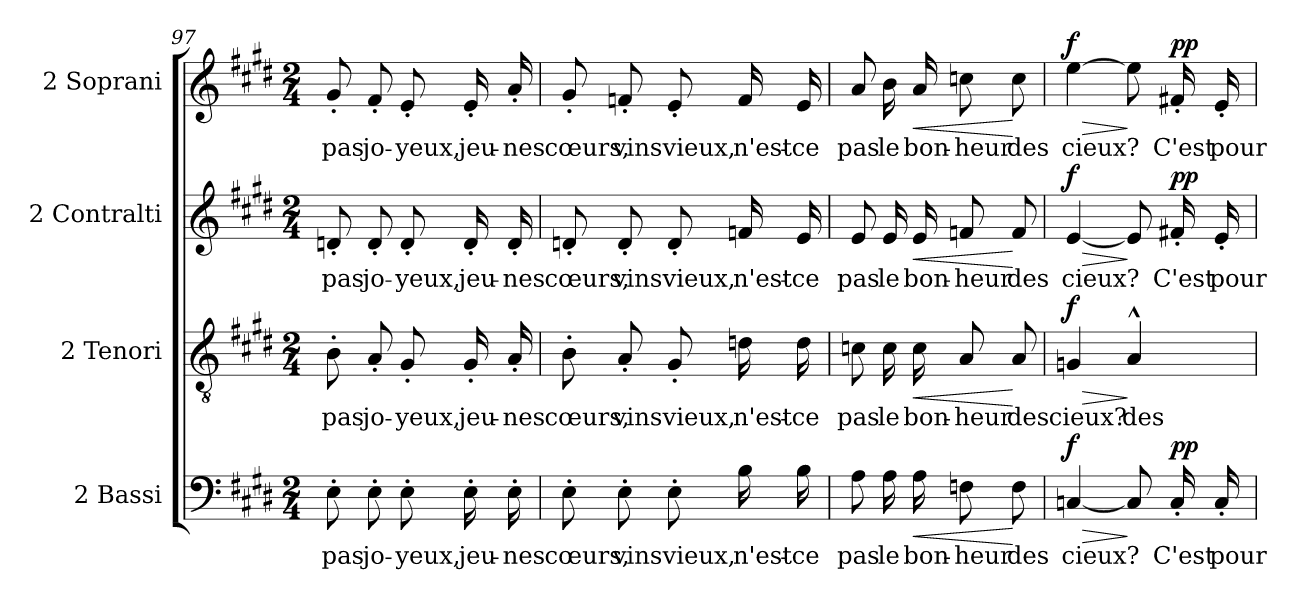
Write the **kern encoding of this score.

**kern	**text	**dynam	**kern	**text	**dynam	**kern	**text	**dynam	**kern	**text	**dynam
*part4	*part4	*part4	*part3	*part3	*part3	*part2	*part2	*part2	*part1	*part1	*part1
*staff4	*staff4	*staff4	*staff3	*staff3	*staff3	*staff2	*staff2	*staff2	*staff1	*staff1	*staff1
*I"2 Bassi	*	*	*I"2 Tenori	*	*	*I"2 Contralti	*	*	*I"2 Soprani	*	*
*I'B.	*	*	*I'T.	*	*	*	*	*	*I'S.	*	*
*clefF4	*	*	*clefGv2	*	*	*clefG2	*	*	*clefG2	*	*
*	*	*	*ITrd7c12	*	*	*	*	*	*	*	*
*k[f#c#g#d#]	*	*	*k[f#c#g#d#]	*	*	*k[f#c#g#d#]	*	*	*k[f#c#g#d#]	*	*
*E:	*	*	*E:	*	*	*E:	*	*	*E:	*	*
*M2/4	*	*	*M2/4	*	*	*M2/4	*	*	*M2/4	*	*
=97	=97	=97	=97	=97	=97	=97	=97	=97	=97	=97	=97
!	!LO:LY:b:color=#000000	!	!	!	!	!	!	!	!	!	!
!	!	!	!	!LO:LY:b:color=#000000	!	!	!	!	!	!	!
!	!	!	!	!	!	!	!LO:LY:b:color=#000000	!	!	!	!
!	!	!	!	!	!	!	!	!	!	!LO:LY:b:color=#000000	!
8E'i\	-pas	.	8BB'i\	-pas	.	8dn'i/	-pas	.	8g#'i/	-pas	.
!	!LO:LY:b:color=#000000	!	!	!	!	!	!	!	!	!	!
!	!	!	!	!LO:LY:b:color=#000000	!	!	!	!	!	!	!
!	!	!	!	!	!	!	!LO:LY:b:color=#000000	!	!	!	!
!	!	!	!	!	!	!	!	!	!	!LO:LY:b:color=#000000	!
8E'i\	jo-	.	8AA'i/	jo-	.	8d'i/	jo-	.	8f#'i/	jo-	.
!	!LO:LY:b:color=#000000	!	!	!	!	!	!	!	!	!	!
!	!	!	!	!LO:LY:b:color=#000000	!	!	!	!	!	!	!
!	!	!	!	!	!	!	!LO:LY:b:color=#000000	!	!	!	!
!	!	!	!	!	!	!	!	!	!	!LO:LY:b:color=#000000	!
8E'i\	-yeux,	.	8GG#'i/	-yeux,	.	8d'i/	-yeux,	.	8e'i/	-yeux,	.
!	!LO:LY:b:color=#000000	!	!	!	!	!	!	!	!	!	!
!	!	!	!	!LO:LY:b:color=#000000	!	!	!	!	!	!	!
!	!	!	!	!	!	!	!LO:LY:b:color=#000000	!	!	!	!
!	!	!	!	!	!	!	!	!	!	!LO:LY:b:color=#000000	!
16E'i\	jeu-	.	16GG#'i/	jeu-	.	16d'i/	jeu-	.	16e'i/	jeu-	.
!	!LO:LY:b:color=#000000	!	!	!	!	!	!	!	!	!	!
!	!	!	!	!LO:LY:b:color=#000000	!	!	!	!	!	!	!
!	!	!	!	!	!	!	!LO:LY:b:color=#000000	!	!	!	!
!	!	!	!	!	!	!	!	!	!	!LO:LY:b:color=#000000	!
16E'i\	-nes	.	16AA'i/	-nes	.	16d'i/	-nes	.	16a'i/	-nes	.
=98	=98	=98	=98	=98	=98	=98	=98	=98	=98	=98	=98
!	!LO:LY:b:color=#000000	!	!	!	!	!	!	!	!	!	!
!	!	!	!	!LO:LY:b:color=#000000	!	!	!	!	!	!	!
!	!	!	!	!	!	!	!LO:LY:b:color=#000000	!	!	!	!
!	!	!	!	!	!	!	!	!	!	!LO:LY:b:color=#000000	!
8E'i\	cœurs,	.	8BB'i\	cœurs,	.	8dn'i/	cœurs,	.	8g#'i/	cœurs,	.
!	!LO:LY:b:color=#000000	!	!	!	!	!	!	!	!	!	!
!	!	!	!	!LO:LY:b:color=#000000	!	!	!	!	!	!	!
!	!	!	!	!	!	!	!LO:LY:b:color=#000000	!	!	!	!
!	!	!	!	!	!	!	!	!	!	!LO:LY:b:color=#000000	!
8E'i\	vins	.	8AA'i/	vins	.	8d'i/	vins	.	8fn'i/	vins	.
!	!LO:LY:b:color=#000000	!	!	!	!	!	!	!	!	!	!
!	!	!	!	!LO:LY:b:color=#000000	!	!	!	!	!	!	!
!	!	!	!	!	!	!	!LO:LY:b:color=#000000	!	!	!	!
!	!	!	!	!	!	!	!	!	!	!LO:LY:b:color=#000000	!
8E'i\	vieux,	.	8GG#'i/	vieux,	.	8d'i/	vieux,	.	8e'i/	vieux,	.
!	!LO:LY:b:color=#000000	!	!	!	!	!	!	!	!	!	!
!	!	!	!	!LO:LY:b:color=#000000	!	!	!	!	!	!	!
!	!	!	!	!	!	!	!LO:LY:b:color=#000000	!	!	!	!
!	!	!	!	!	!	!	!	!	!	!LO:LY:b:color=#000000	!
16Bi\	n'est-	.	16Dni\	n'est-	.	16fni/	n'est-	.	16fi/	n'est-	.
!	!LO:LY:b:color=#000000	!	!	!	!	!	!	!	!	!	!
!	!	!	!	!LO:LY:b:color=#000000	!	!	!	!	!	!	!
!	!	!	!	!	!	!	!LO:LY:b:color=#000000	!	!	!	!
!	!	!	!	!	!	!	!	!	!	!LO:LY:b:color=#000000	!
16Bi\	-ce	.	16Di\	-ce	.	16ei/	-ce	.	16ei/	-ce	.
!!LO:LB:g=z
=99	=99	=99	=99	=99	=99	=99	=99	=99	=99	=99	=99
!	!LO:LY:b:color=#000000	!	!	!	!	!	!	!	!	!	!
!	!	!	!	!LO:LY:b:color=#000000	!	!	!	!	!	!	!
!	!	!	!	!	!	!	!LO:LY:b:color=#000000	!	!	!	!
!	!	!	!	!	!	!	!	!	!	!LO:LY:b:color=#000000	!
8Ai\	pas	.	8Cni\	pas	.	8ei/	pas	.	8ai/	pas	.
!	!LO:LY:b:color=#000000	!	!	!	!	!	!	!	!	!	!
!	!	!	!	!LO:LY:b:color=#000000	!	!	!	!	!	!	!
!	!	!	!	!	!	!	!LO:LY:b:color=#000000	!	!	!	!
!	!	!	!	!	!	!	!	!	!	!LO:LY:b:color=#000000	!
16Ai\	le	.	16Ci\	le	.	16ei/	le	.	16bi\	le	.
!	!LO:LY:b:color=#000000	!LO:HP:b	!	!	!	!	!	!	!	!	!
!	!	!	!	!LO:LY:b:color=#000000	!LO:HP:b	!	!	!	!	!	!
!	!	!	!	!	!	!	!LO:LY:b:color=#000000	!LO:HP:b	!	!	!
!	!	!	!	!	!	!	!	!	!	!LO:LY:b:color=#000000	!LO:HP:b
16Ai\	bon-	<	16Ci\	bon-	<	16ei/	bon-	<	16ai/	bon-	<
!	!LO:LY:b:color=#000000	!	!	!	!	!	!	!	!	!	!
!	!	!	!	!LO:LY:b:color=#000000	!	!	!	!	!	!	!
!	!	!	!	!	!	!	!LO:LY:b:color=#000000	!	!	!	!
!	!	!	!	!	!	!	!	!	!	!LO:LY:b:color=#000000	!
8Fni\	-heur	.	8AAi/	-heur	.	8fni/	-heur	.	8ccni\	-heur	.
!	!LO:LY:b:color=#000000	!	!	!	!	!	!	!	!	!	!
!	!	!	!	!LO:LY:b:color=#000000	!	!	!	!	!	!	!
!	!	!	!	!	!	!	!LO:LY:b:color=#000000	!	!	!	!
!	!	!	!	!	!	!	!	!	!	!LO:LY:b:color=#000000	!
8Fi\	des	[	8AAi/	des	[	8fi/	des	[	8cci\	des	[
=100	=100	=100	=100	=100	=100	=100	=100	=100	=100	=100	=100
!	!LO:LY:b:color=#000000	!LO:HP:b	!	!	!	!	!	!	!	!	!
!	!	!	!	!LO:LY:b:color=#000000	!LO:HP:b	!	!	!	!	!	!
!	!	!	!	!	!	!	!LO:LY:b:color=#000000	!LO:HP:b	!	!	!
!	!	!	!	!	!	!	!	!	!	!LO:LY:b:color=#000000	!LO:HP:b
[4Cni/	cieux?	> f	4GGni/	cieux?	> f	[4ei/	cieux?	> f	[4eei\	cieux?	> f
!	!	!	!	!LO:LY:b:color=#000000	!	!	!	!	!	!	!
8Ci/]	.	]	4AA^^i/	des	]	8ei/]	.	]	8eei\]	.	]
!	!LO:LY:b:color=#000000	!	!	!	!	!	!	!	!	!	!
!	!	!	!	!	!	!	!LO:LY:b:color=#000000	!	!	!	!
!	!	!	!	!	!	!	!	!	!	!LO:LY:b:color=#000000	!
16C'i/	C'est	pp	.	.	.	16f#X'i/	C'est	pp	16f#X'i/	C'est	pp
!	!LO:LY:b:color=#000000	!	!	!	!	!	!	!	!	!	!
!	!	!	!	!	!	!	!LO:LY:b:color=#000000	!	!	!	!
!	!	!	!	!	!	!	!	!	!	!LO:LY:b:color=#000000	!
16C'i/	pour	.	.	.	.	16e'i/	pour	.	16e'i/	pour	.
=	=	=	=	=	=	=	=	=	=	=	=
*-	*-	*-	*-	*-	*-	*-	*-	*-	*-	*-	*-
